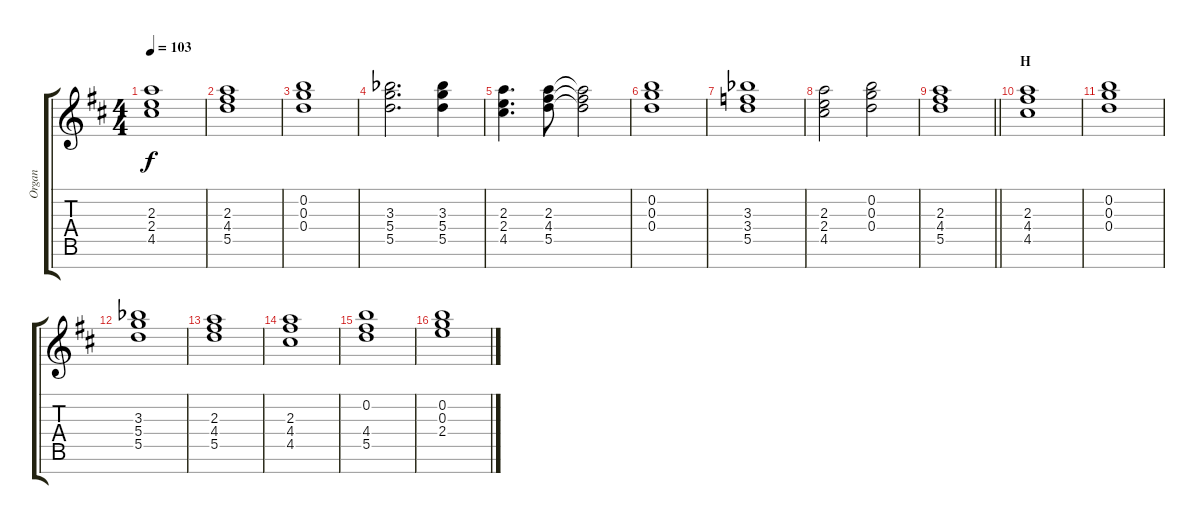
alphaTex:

\track ("Organ" "Organ") {instrument rockorgan}
\staff {score tabs}
\tuning (E6 B5 G5 D5 A4 E4 B3) {hide}
\ts (4 4)
\tempo 103
\clef g2
\ks d
(2.3 2.4 4.5).1{dy f} |
(2.3 4.4 5.5).1 |
(0.2 0.3 0.4).1 |
(3.3{acc b} 5.4 5.5).2{d} (3.3{acc b} 5.4 5.5).4 |
(2.3 2.4 4.5).4{d} (2.3 4.4 5.5).8 (2.3{t} 4.4{t} 5.5{t}).2 |
(0.2 0.3 0.4).1 |
(3.3{acc b} 3.4 5.5).1 |
(2.3 2.4 4.5).2 (0.2 0.3 0.4).2 |
\barLineRight lightlight
(2.3 4.4 5.5).1 |
\section ("" "H")
(2.3 4.4 4.5).1 |
(0.2 0.3 0.4).1 |
(3.3{acc b} 5.4 5.5).1 |
(2.3 4.4 5.5).1 |
(2.3 4.4 4.5).1 |
(0.2 4.4 5.5).1 |
(0.2 0.3 2.4).1
